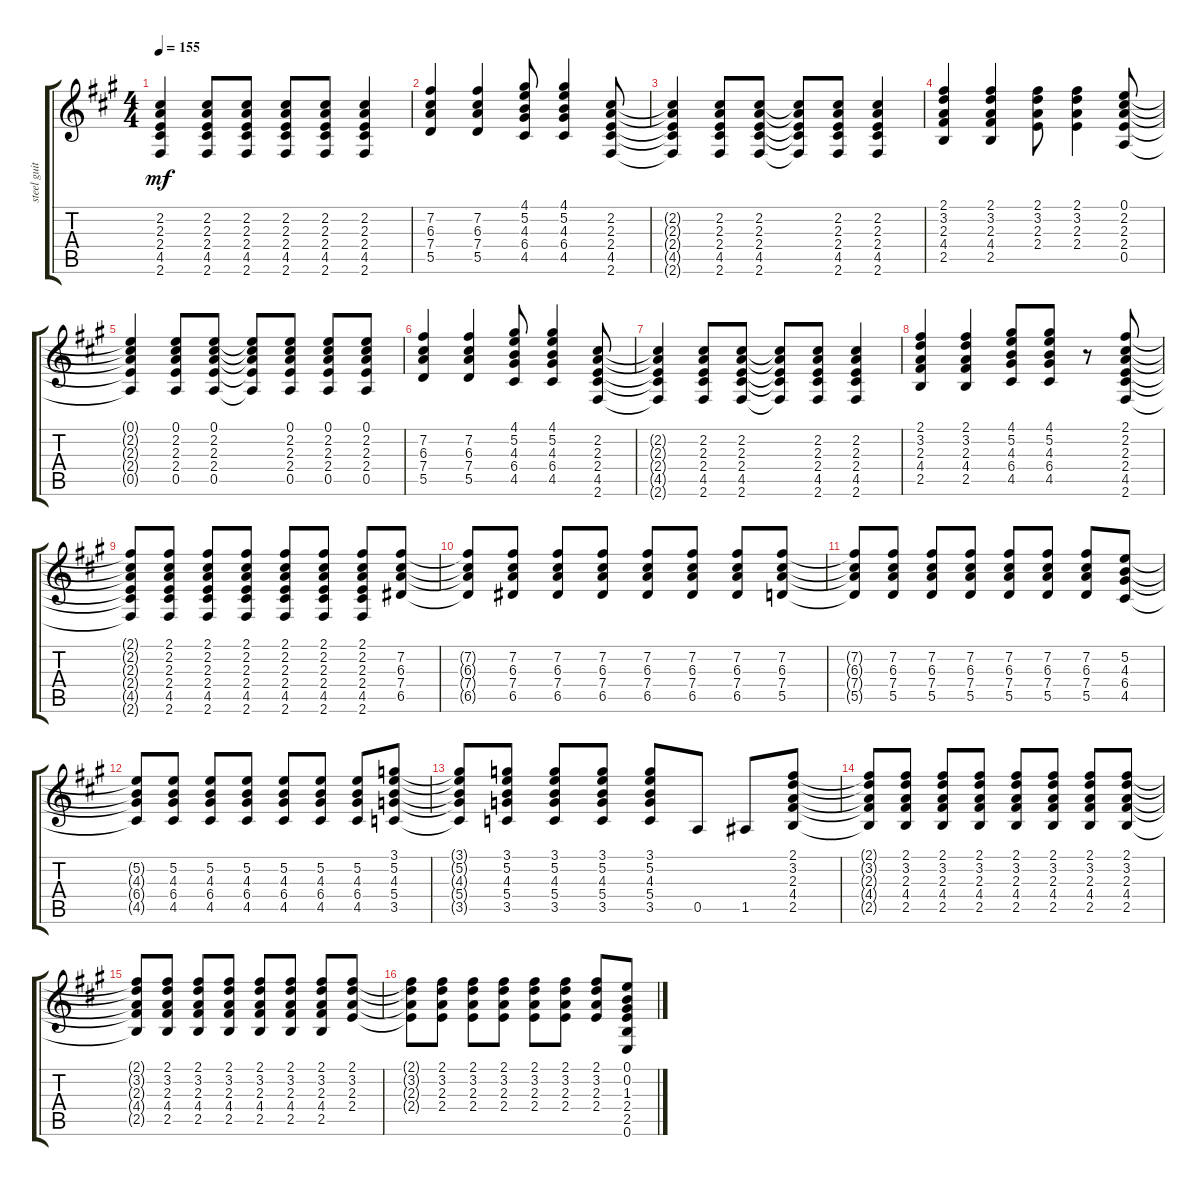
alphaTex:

\track ("steel guitar" "steel guit") {instrument overdrivenguitar}
\staff {score tabs}
\tuning (E4 B3 G3 D3 A2 E2) {hide}
\ts (4 4)
\tempo 155
\clef g2
\ks a
(2.2{t} 2.3{t} 2.4{t} 4.5{t} 2.6{t}).4{dy mf} (2.2 2.3 2.4 4.5 2.6).8 (2.2 2.3 2.4 4.5 2.6).8 (2.2 2.3 2.4 4.5 2.6).8 (2.2 2.3 2.4 4.5 2.6).8 (2.2 2.3 2.4 4.5 2.6).4 |
(7.2 6.3 7.4 5.5).4 (7.2 6.3 7.4 5.5).4 (4.1 5.2 4.3 6.4 4.5).8 (4.1 5.2 4.3 6.4 4.5).4 (2.2 2.3 2.4 4.5 2.6).8 |
(2.2{t} 2.3{t} 2.4{t} 4.5{t} 2.6{t}).4 (2.2 2.3 2.4 4.5 2.6).8 (2.2 2.3 2.4 4.5 2.6).8 (2.2{t} 2.3{t} 2.4{t} 4.5{t} 2.6{t}).8 (2.2 2.3 2.4 4.5 2.6).8 (2.2 2.3 2.4 4.5 2.6).4 |
(2.1 3.2 2.3 4.4 2.5).4 (2.1 3.2 2.3 4.4 2.5).4 (2.1 3.2 2.3 2.4).8 (2.1 3.2 2.3 2.4).4 (0.1 2.2 2.3 2.4 0.5).8 |
(0.1{t} 2.2{t} 2.3{t} 2.4{t} 0.5{t}).4 (0.1 2.2 2.3 2.4 0.5).8 (0.1 2.2 2.3 2.4 0.5).8 (0.1{t} 2.2{t} 2.3{t} 2.4{t} 0.5{t}).8 (0.1 2.2 2.3 2.4 0.5).8 (0.1 2.2 2.3 2.4 0.5).8 (0.1 2.2 2.3 2.4 0.5).8 |
(7.2 6.3 7.4 5.5).4 (7.2 6.3 7.4 5.5).4 (4.1 5.2 4.3 6.4 4.5).8 (4.1 5.2 4.3 6.4 4.5).4 (2.2 2.3 2.4 4.5 2.6).8 |
(2.2{t} 2.3{t} 2.4{t} 4.5{t} 2.6{t}).4 (2.2 2.3 2.4 4.5 2.6).8 (2.2 2.3 2.4 4.5 2.6).8 (2.2{t} 2.3{t} 2.4{t} 4.5{t} 2.6{t}).8 (2.2 2.3 2.4 4.5 2.6).8 (2.2 2.3 2.4 4.5 2.6).4 |
(2.1 3.2 2.3 4.4 2.5).4 (2.1 3.2 2.3 4.4 2.5).4 (4.1 5.2 4.3 6.4 4.5).8 (4.1 5.2 4.3 6.4 4.5).8 r.8 (2.1 2.2 2.3 2.4 4.5 2.6).8 |
(2.1{t} 2.2{t} 2.3{t} 2.4{t} 4.5{t} 2.6{t}).8 (2.1 2.2 2.3 2.4 4.5 2.6).8 (2.1 2.2 2.3 2.4 4.5 2.6).8 (2.1 2.2 2.3 2.4 4.5 2.6).8 (2.1 2.2 2.3 2.4 4.5 2.6).8 (2.1 2.2 2.3 2.4 4.5 2.6).8 (2.1 2.2 2.3 2.4 4.5 2.6).8 (7.2 6.3 7.4 6.5).8 |
(7.2{t} 6.3{t} 7.4{t} 6.5{t}).8 (7.2 6.3 7.4 6.5).8 (7.2 6.3 7.4 6.5).8 (7.2 6.3 7.4 6.5).8 (7.2 6.3 7.4 6.5).8 (7.2 6.3 7.4 6.5).8 (7.2 6.3 7.4 6.5).8 (7.2 6.3 7.4 5.5).8 |
(7.2{t} 6.3{t} 7.4{t} 5.5{t}).8 (7.2 6.3 7.4 5.5).8 (7.2 6.3 7.4 5.5).8 (7.2 6.3 7.4 5.5).8 (7.2 6.3 7.4 5.5).8 (7.2 6.3 7.4 5.5).8 (7.2 6.3 7.4 5.5).8 (5.2 4.3 6.4 4.5).8 |
(5.2{t} 4.3{t} 6.4{t} 4.5{t}).8 (5.2 4.3 6.4 4.5).8 (5.2 4.3 6.4 4.5).8 (5.2 4.3 6.4 4.5).8 (5.2 4.3 6.4 4.5).8 (5.2 4.3 6.4 4.5).8 (5.2 4.3 6.4 4.5).8 (3.1 5.2 4.3 5.4 3.5).8 |
(3.1{t} 5.2{t} 4.3{t} 5.4{t} 3.5{t}).8 (3.1 5.2 4.3 5.4 3.5).8 (3.1 5.2 4.3 5.4 3.5).8 (3.1 5.2 4.3 5.4 3.5).8 (3.1 5.2 4.3 5.4 3.5).8 0.5.8 1.5.8 (2.1 3.2 2.3 4.4 2.5).8 |
(2.1{t} 3.2{t} 2.3{t} 4.4{t} 2.5{t}).8 (2.1 3.2 2.3 4.4 2.5).8 (2.1 3.2 2.3 4.4 2.5).8 (2.1 3.2 2.3 4.4 2.5).8 (2.1 3.2 2.3 4.4 2.5).8 (2.1 3.2 2.3 4.4 2.5).8 (2.1 3.2 2.3 4.4 2.5).8 (2.1 3.2 2.3 4.4 2.5).8 |
(2.1{t} 3.2{t} 2.3{t} 4.4{t} 2.5{t}).8 (2.1 3.2 2.3 4.4 2.5).8 (2.1 3.2 2.3 4.4 2.5).8 (2.1 3.2 2.3 4.4 2.5).8 (2.1 3.2 2.3 4.4 2.5).8 (2.1 3.2 2.3 4.4 2.5).8 (2.1 3.2 2.3 4.4 2.5).8 (2.1 3.2 2.3 2.4).8 |
(2.1{t} 3.2{t} 2.3{t} 2.4{t}).8 (2.1 3.2 2.3 2.4).8 (2.1 3.2 2.3 2.4).8 (2.1 3.2 2.3 2.4).8 (2.1 3.2 2.3 2.4).8 (2.1 3.2 2.3 2.4).8 (2.1 3.2 2.3 2.4).8 (0.1 0.2 1.3 2.4 2.5 0.6).8
